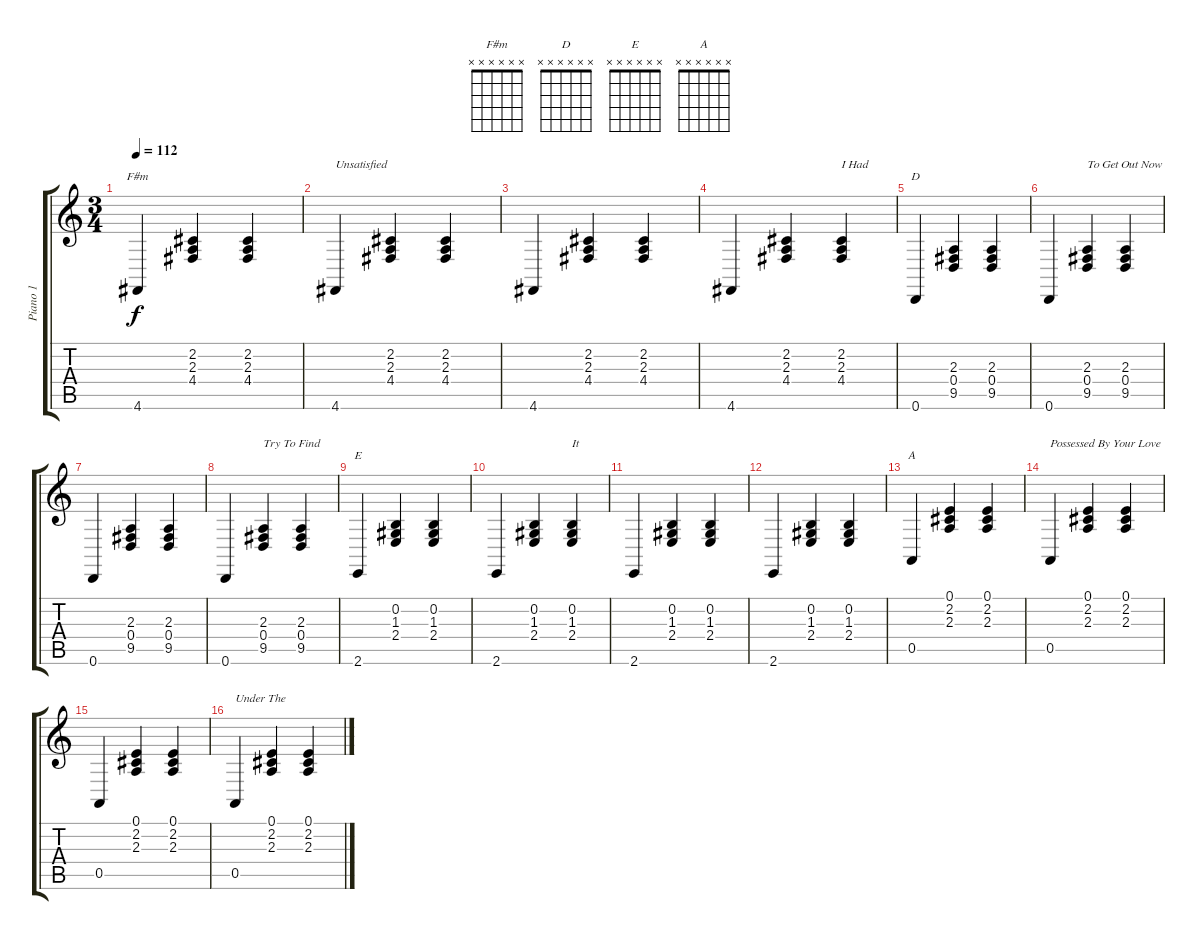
\track ("Piano 1" "Piano 1") {instrument acousticgrandpiano}
\staff {score tabs}
\tuning (E4 B3 G3 D3 A2 D2) {hide}
\chord ("F#m" x x x x x x)
\chord ("D" x x x x x x)
\chord ("E" x x x x x x)
\chord ("A" x x x x x x)
\ts (3 4)
\tempo 112
\clef g2
\ks c
4.6.4{ch "F#m" dy f} (2.2 2.3 4.4).4 (2.2 2.3 4.4).4 |
4.6.4{txt "Unsatisfied"} (2.2 2.3 4.4).4 (2.2 2.3 4.4).4 |
4.6.4 (2.2 2.3 4.4).4 (2.2 2.3 4.4).4 |
4.6.4 (2.2 2.3 4.4).4 (2.2 2.3 4.4).4{txt "I Had"} |
0.6.4{ch "D"} (2.3 0.4 9.5).4 (2.3 0.4 9.5).4 |
0.6.4 (2.3 0.4 9.5).4{txt "To Get Out Now"} (2.3 0.4 9.5).4 |
0.6.4 (2.3 0.4 9.5).4 (2.3 0.4 9.5).4 |
0.6.4 (2.3 0.4 9.5).4{txt "Try To Find"} (2.3 0.4 9.5).4 |
2.6.4{ch "E"} (0.2 1.3 2.4).4 (0.2 1.3 2.4).4 |
2.6.4 (0.2 1.3 2.4).4 (0.2 1.3 2.4).4{txt "It"} |
2.6.4 (0.2 1.3 2.4).4 (0.2 1.3 2.4).4 |
2.6.4 (0.2 1.3 2.4).4 (0.2 1.3 2.4).4 |
0.5.4{ch "A"} (0.1 2.2 2.3).4 (0.1 2.2 2.3).4 |
0.5.4{txt "Possessed By Your Love"} (0.1 2.2 2.3).4 (0.1 2.2 2.3).4 |
0.5.4 (0.1 2.2 2.3).4 (0.1 2.2 2.3).4 |
0.5.4{txt "Under The"} (0.1 2.2 2.3).4 (0.1 2.2 2.3).4
